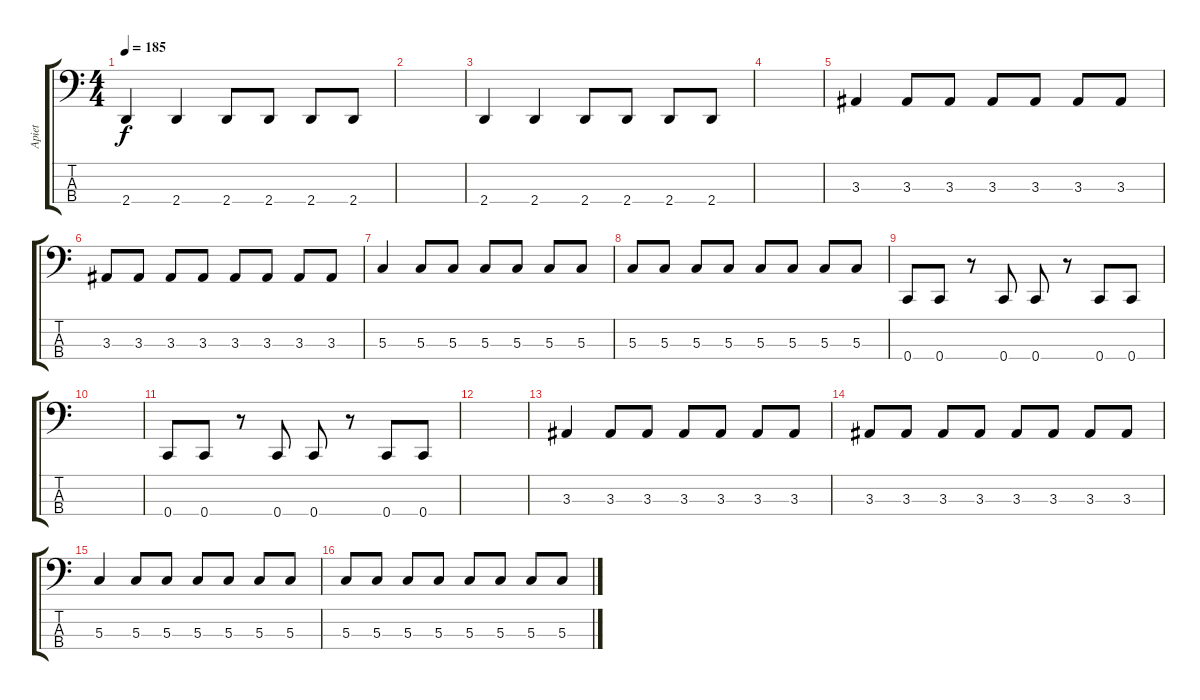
\track ("Apiet" "Apiet") {instrument electricbasspick}
\staff {score tabs}
\tuning (F2 C2 G1 C1) {hide}
\ts (4 4)
\tempo 185
\clef f4
\ks c
2.4.4{dy f} 2.4.4 2.4.8 2.4.8 2.4.8 2.4.8 |
|
2.4.4 2.4.4 2.4.8 2.4.8 2.4.8 2.4.8 |
|
3.3.4 3.3.8 3.3.8 3.3.8 3.3.8 3.3.8 3.3.8 |
3.3.8 3.3.8 3.3.8 3.3.8 3.3.8 3.3.8 3.3.8 3.3.8 |
5.3.4 5.3.8 5.3.8 5.3.8 5.3.8 5.3.8 5.3.8 |
5.3.8 5.3.8 5.3.8 5.3.8 5.3.8 5.3.8 5.3.8 5.3.8 |
0.4.8 0.4.8 r.8 0.4.8 0.4.8 r.8 0.4.8 0.4.8 |
|
0.4.8 0.4.8 r.8 0.4.8 0.4.8 r.8 0.4.8 0.4.8 |
|
3.3.4 3.3.8 3.3.8 3.3.8 3.3.8 3.3.8 3.3.8 |
3.3.8 3.3.8 3.3.8 3.3.8 3.3.8 3.3.8 3.3.8 3.3.8 |
5.3.4 5.3.8 5.3.8 5.3.8 5.3.8 5.3.8 5.3.8 |
5.3.8 5.3.8 5.3.8 5.3.8 5.3.8 5.3.8 5.3.8 5.3.8
